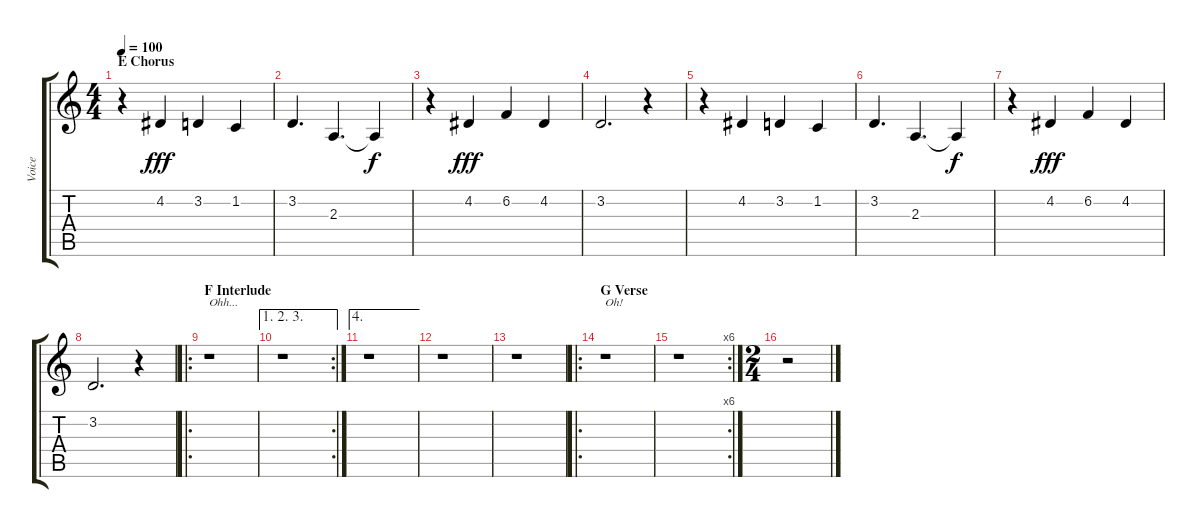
\track ("Voice" "Voice") {instrument baritonesax}
\staff {score tabs}
\tuning (E4 B3 G3 D3 A2 E2) {hide}
\ts (4 4)
\section ("" "E Chorus")
\tempo 100
\clef g2
\ks c
r.4{dy fff} 4.2.4 3.2.4 1.2.4 |
3.2.4{d} 2.3.4{d} 2.3{t}.4{dy f} |
r.4 4.2.4{dy fff} 6.2.4 4.2.4 |
3.2.2{d} r.4 |
r.4 4.2.4 3.2.4 1.2.4 |
3.2.4{d} 2.3.4{d} 2.3{t}.4{dy f} |
r.4 4.2.4{dy fff} 6.2.4 4.2.4 |
3.2.2{d} r.4 |
\ro
\section ("" "F Interlude")
r.1{txt "Ohh..."} |
\ae (1 2 3)
\rc 2
r.1 |
\ae 4
r.1 |
r.1 |
r.1 |
\ro
\section ("" "G Verse")
r.1{txt "Oh!"} |
\rc 6
r.1 |
\ts (2 4)
r.2
